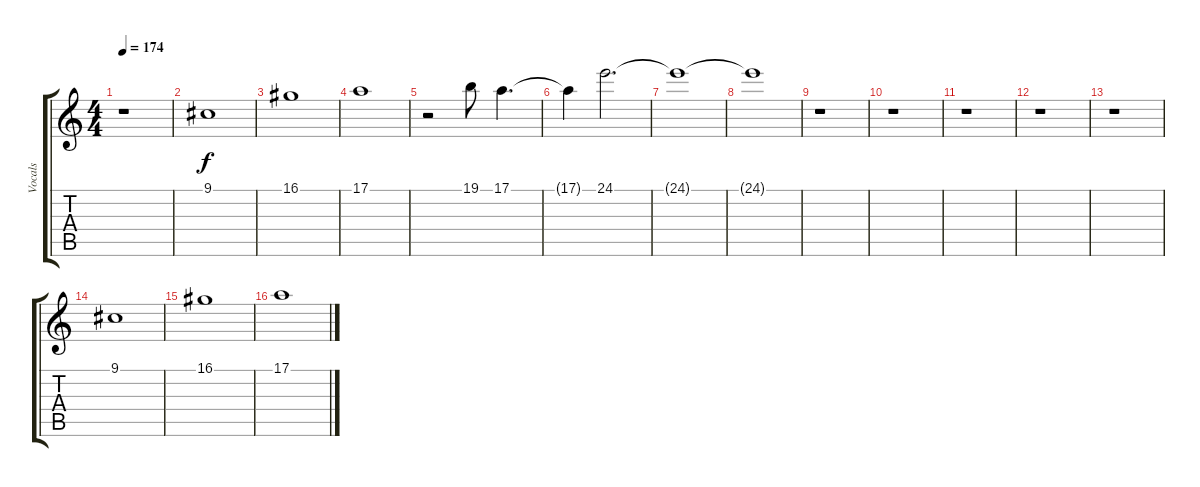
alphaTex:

\track ("Vocals" "Vocals") {instrument lead3calliope}
\staff {score tabs}
\tuning (E4 B3 G3 D3 A2 E2) {hide}
\ts (4 4)
\tempo 174
\clef g2
\ks c
r.1{dy f} |
9.1.1 |
16.1.1 |
17.1.1 |
r.2 19.1.8 17.1.4{d} |
17.1{t}.4 24.1.2{d} |
24.1{t}.1 |
24.1{t}.1 |
r.1 |
r.1 |
r.1 |
r.1 |
r.1 |
9.1.1 |
16.1.1 |
17.1.1
